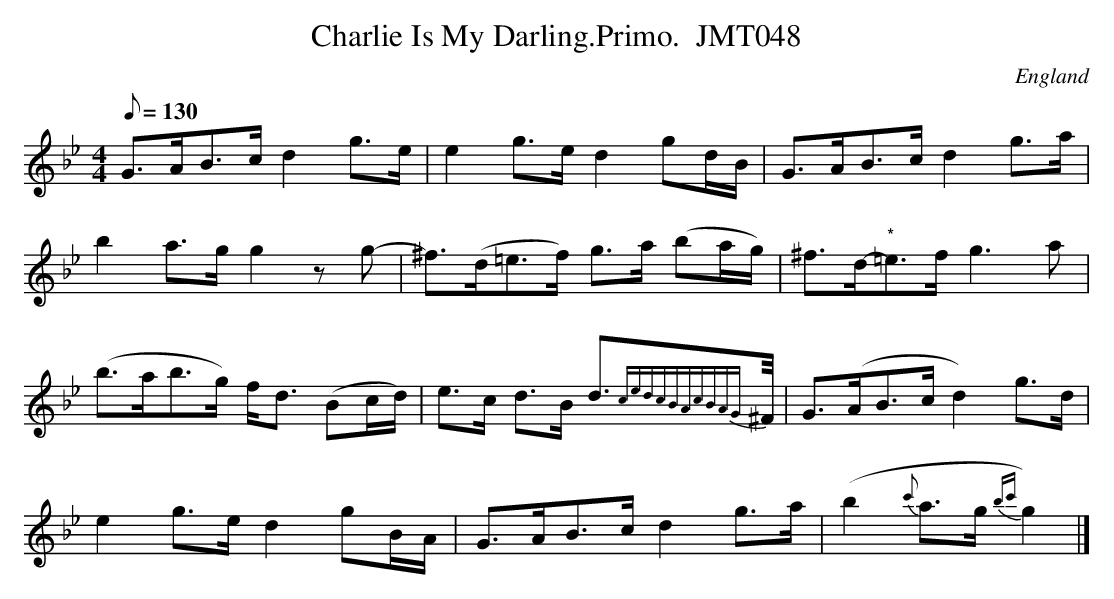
X:1
T:Charlie Is My Darling.Primo.  JMT048
M:4/4
L:1/8
Q:130
O:England
K:Bb
G>-AB>-c d2g>-e|e2g>-ed2-gd/-B/|G>-AB>-c d2g>-a|!
b2a>-gg2zg-|^f>(d=e>f) g>-a (ba/g/)|^f>d-"*"=e>f-g3a|!
(b>ab>g) f<-d (Bc/d/)|e>c d>B 2d>{cedcBAcBAG}^F/|G>(AB>cd2)g>-d|!
e2-g>e-d2gB/-A/|G>-AB>-cd2g>-a|(b2{c'}a>g{bc'}g2)|]
